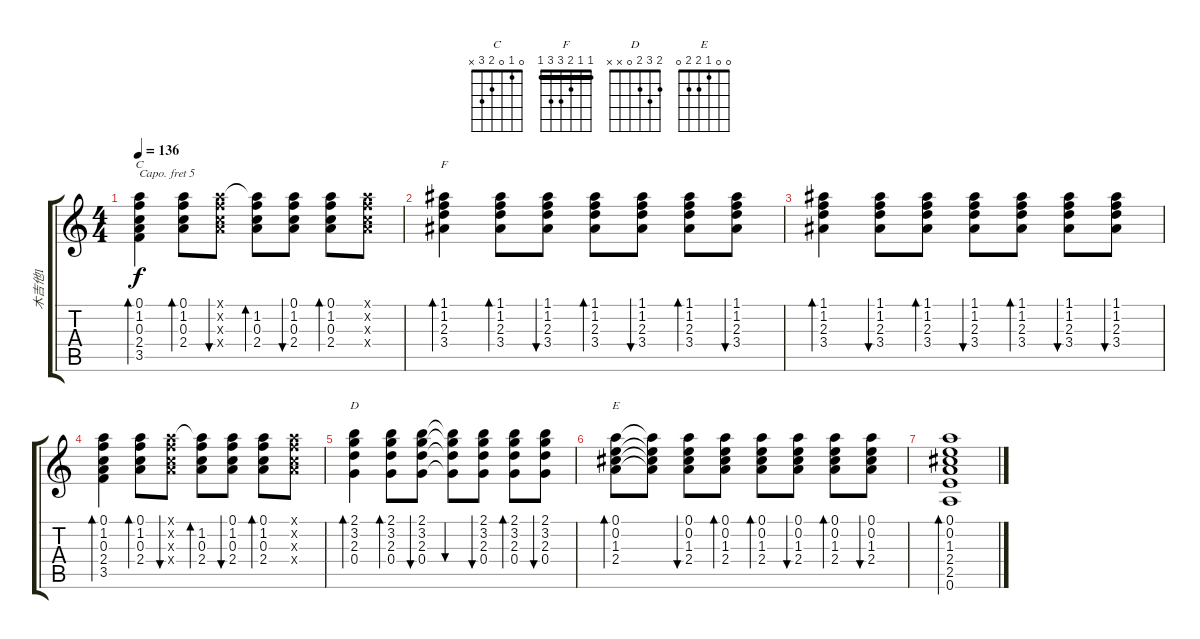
\track ("木吉他1" "木吉他1") {instrument acousticguitarsteel}
\staff {score tabs}
\capo 5
\tuning (E4 B3 G3 D3 A2 E2) {hide}
\chord ("C" 0 1 0 2 3 x)
\chord ("F" 1 1 2 3 3 1) {barre 1}
\chord ("D" 2 3 2 0 x x)
\chord ("E" 0 0 1 2 2 0)
\ts (4 4)
\tempo 136
\clef g2
\ks c
(0.1 1.2 0.3 2.4 3.5).4{bd 60 ch "C" dy f} (0.1 1.2 0.3 2.4).8{bd 60} (0.1{x} 1.2{x} 0.3{x} 2.4{x}).8{bu 60} (0.1{t} 1.2 0.3 2.4).8{bd 60} (0.1 1.2 0.3 2.4).8{bu 60} (0.1 1.2 0.3 2.4).8{bd 60} (0.1{x} 1.2{x} 0.3{x} 2.4{x}).8 |
(1.1 1.2 2.3 3.4).4{bd 60 ch "F"} (1.1 1.2 2.3 3.4).8{bd 60} (1.1 1.2 2.3 3.4).8{bu 60} (1.1 1.2 2.3 3.4).8{bd 60} (1.1 1.2 2.3 3.4).8{bu 60} (1.1 1.2 2.3 3.4).8{bd 60} (1.1 1.2 2.3 3.4).8{bu 60} |
(1.1 1.2 2.3 3.4).4{bd 60} (1.1 1.2 2.3 3.4).8{bu 60} (1.1 1.2 2.3 3.4).8{bd 60} (1.1 1.2 2.3 3.4).8{bu 60} (1.1 1.2 2.3 3.4).8{bd 60} (1.1 1.2 2.3 3.4).8{bu 60} (1.1 1.2 2.3 3.4).8{bu 60} |
(0.1 1.2 0.3 2.4 3.5).4{bd 60} (0.1 1.2 0.3 2.4).8{bd 60} (0.1{x} 1.2{x} 0.3{x} 2.4{x}).8{bu 60} (0.1{t} 1.2 0.3 2.4).8{bd 60} (0.1 1.2 0.3 2.4).8{bu 60} (0.1 1.2 0.3 2.4).8{bd 60} (0.1{x} 1.2{x} 0.3{x} 2.4{x}).8 |
(2.1 3.2 2.3 0.4).4{bd 120 ch "D"} (2.1 3.2 2.3 0.4).8{bd 120 txt ""} (2.1 3.2 2.3 0.4).8{bu 120} (2.1{t} 3.2{t} 2.3{t} 0.4{t}).8{bu 120} (2.1 3.2 2.3 0.4).8{bu 120} (2.1 3.2 2.3 0.4).8{bd 120} (2.1 3.2 2.3 0.4).8{bu 120} |
(0.1 0.2 1.3 2.4).8{bd 60 ch "E"} (0.1{t} 0.2{t} 1.3{t} 2.4{t}).8 (0.1 0.2 1.3 2.4).8{bu 60} (0.1 0.2 1.3 2.4).8{bd 60} (0.1 0.2 1.3 2.4).8{bd 60} (0.1 0.2 1.3 2.4).8{bu 60} (0.1 0.2 1.3 2.4).8{bd 60} (0.1 0.2 1.3 2.4).8{bu 60} |
(0.1 0.2 1.3 2.4 2.5 0.6).1{bd 60}
